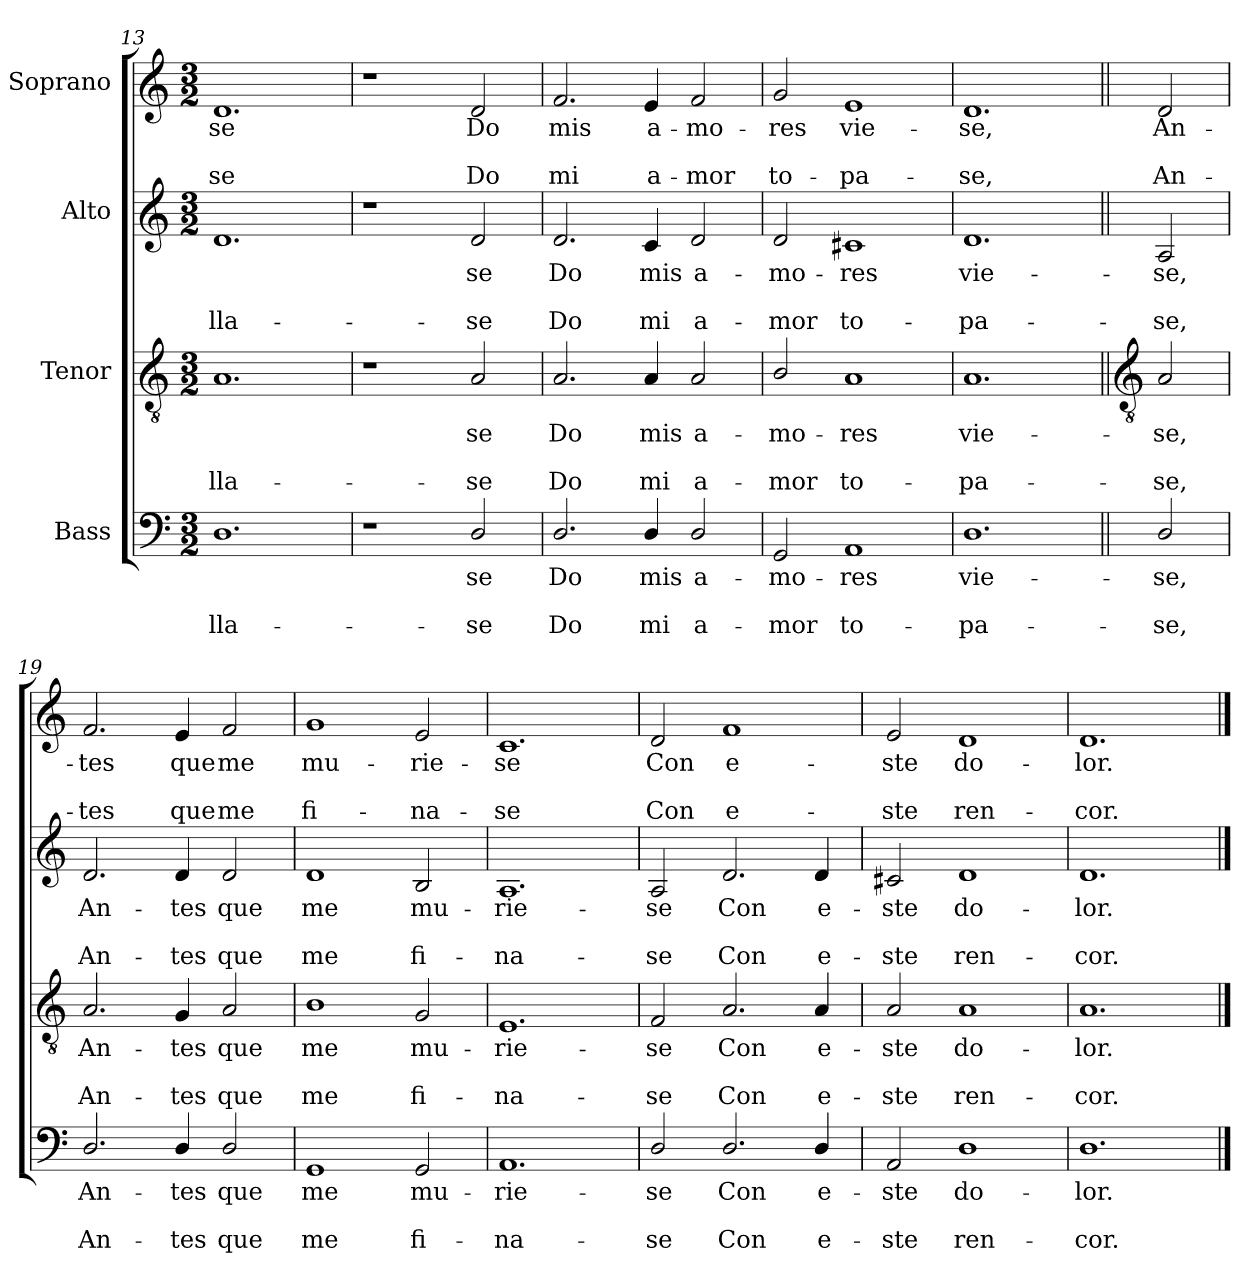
**kern	**text	**text	**text	**kern	**text	**text	**text	**kern	**text	**text	**text	**kern	**text	**text	**text
*part4	*part4	*part4	*part4	*part3	*part3	*part3	*part3	*part2	*part2	*part2	*part2	*part1	*part1	*part1	*part1
*staff4	*staff4	*staff4	*staff4	*staff3	*staff3	*staff3	*staff3	*staff2	*staff2	*staff2	*staff2	*staff1	*staff1	*staff1	*staff1
*I"Bass	*	*	*	*I"Tenor	*	*	*	*I"Alto	*	*	*	*I"Soprano	*	*	*
*clefF4	*	*	*	*clefGv2	*	*	*	*clefG2	*	*	*	*clefG2	*	*	*
*k[]	*	*	*	*k[]	*	*	*	*k[]	*	*	*	*k[]	*	*	*
*C:	*	*	*	*C:	*	*	*	*C:	*	*	*	*C:	*	*	*
*M3/2	*	*	*	*M3/2	*	*	*	*M3/2	*	*	*	*M3/2	*	*	*
=13	=13	=13	=13	=13	=13	=13	=13	=13	=13	=13	=13	=13	=13	=13	=13
!	!	!	!LO:LY:b	!	!	!	!LO:LY:b	!	!	!	!LO:LY:b	!	!LO:LY:b	!	!LO:LY:b
1.D	.	.	-lla-	1.A	.	.	-lla-	1.d	.	.	-lla-	1.d	-se	.	se
=14	=14	=14	=14	=14	=14	=14	=14	=14	=14	=14	=14	=14	=14	=14	=14
1r	.	.	.	1r	.	.	.	1r	.	.	.	1r	.	.	.
!	!LO:LY:b	!	!LO:LY:b	!	!LO:LY:b	!	!LO:LY:b	!	!LO:LY:b	!	!LO:LY:b	!	!LO:LY:b	!	!LO:LY:b
2D/	-se	.	se	2A	-se	.	se	2d	-se	.	se	2d	Do	.	Do
=15	=15	=15	=15	=15	=15	=15	=15	=15	=15	=15	=15	=15	=15	=15	=15
!	!LO:LY:b	!	!LO:LY:b	!	!LO:LY:b	!	!LO:LY:b	!	!LO:LY:b	!	!LO:LY:b	!	!LO:LY:b	!	!LO:LY:b
2.D/	Do	.	Do	2.A	Do	.	Do	2.d	Do	.	Do	2.f	mis	.	mi
!	!LO:LY:b	!	!LO:LY:b	!	!LO:LY:b	!	!LO:LY:b	!	!LO:LY:b	!	!LO:LY:b	!	!LO:LY:b	!	!LO:LY:b
4D/	mis	.	mi	4A	mis	.	mi	4c	mis	.	mi	4e	a-	.	-a-
!	!LO:LY:b	!	!LO:LY:b	!	!LO:LY:b	!	!LO:LY:b	!	!LO:LY:b	!	!LO:LY:b	!	!LO:LY:b	!	!LO:LY:b
2D/	a-	.	-a-	2A	a-	.	-a-	2d	a-	.	-a-	2f	-mo-	.	-mor
=16	=16	=16	=16	=16	=16	=16	=16	=16	=16	=16	=16	=16	=16	=16	=16
!	!LO:LY:b	!	!LO:LY:b	!	!LO:LY:b	!	!LO:LY:b	!	!LO:LY:b	!	!LO:LY:b	!	!LO:LY:b	!	!LO:LY:b
2GG	-mo-	.	-mor	2B/	-mo-	.	-mor	2d	-mo-	.	-mor	2g	res	.	to-
!	!LO:LY:b	!	!LO:LY:b	!	!LO:LY:b	!	!LO:LY:b	!	!LO:LY:b	!	!LO:LY:b	!	!LO:LY:b	!	!LO:LY:b
1AA	res	.	to-	1A	res	.	to-	1c#X	res	.	to-	1e	-vie-	.	-pa-
=17	=17	=17	=17	=17	=17	=17	=17	=17	=17	=17	=17	=17	=17	=17	=17
!	!LO:LY:b	!	!LO:LY:b	!	!LO:LY:b	!	!LO:LY:b	!	!LO:LY:b	!	!LO:LY:b	!	!LO:LY:b	!	!LO:LY:b
1.D	-vie-	.	-pa-	1.A	-vie-	.	-pa-	1.d	-vie-	.	-pa-	1.d	-se,	.	se,
!!LO:LB:g=z
=18||	=18||	=18||	=18||	=18||	=18||	=18||	=18||	=18||	=18||	=18||	=18||	=18||	=18||	=18||	=18||
*	*	*	*	*clefGv2	*	*	*	*	*	*	*	*	*	*	*
!	!LO:LY:b	!	!LO:LY:b	!	!LO:LY:b	!	!LO:LY:b	!	!LO:LY:b	!	!LO:LY:b	!	!LO:LY:b	!	!LO:LY:b
2D/	-se,	.	se,	2A	-se,	.	se,	2A	-se,	.	se,	2d	An-	.	-An-
=19	=19	=19	=19	=19	=19	=19	=19	=19	=19	=19	=19	=19	=19	=19	=19
!	!LO:LY:b	!	!LO:LY:b	!	!LO:LY:b	!	!LO:LY:b	!	!LO:LY:b	!	!LO:LY:b	!	!LO:LY:b	!	!LO:LY:b
2.D/	An-	.	-An-	2.A	An-	.	-An-	2.d	An-	.	-An-	2.f	-tes	.	tes
!	!LO:LY:b	!	!LO:LY:b	!	!LO:LY:b	!	!LO:LY:b	!	!LO:LY:b	!	!LO:LY:b	!	!LO:LY:b	!	!LO:LY:b
4D/	-tes	.	tes	4G	-tes	.	tes	4d	-tes	.	tes	4e	que	.	que
!	!LO:LY:b	!	!LO:LY:b	!	!LO:LY:b	!	!LO:LY:b	!	!LO:LY:b	!	!LO:LY:b	!	!LO:LY:b	!	!LO:LY:b
2D/	que	.	que	2A	que	.	que	2d	que	.	que	2f	me	.	me
=20	=20	=20	=20	=20	=20	=20	=20	=20	=20	=20	=20	=20	=20	=20	=20
!	!LO:LY:b	!	!LO:LY:b	!	!LO:LY:b	!	!LO:LY:b	!	!LO:LY:b	!	!LO:LY:b	!	!LO:LY:b	!	!LO:LY:b
1GG	me	.	me	1B	me	.	me	1d	me	.	me	1g	mu-	.	-fi-
!	!LO:LY:b	!	!LO:LY:b	!	!LO:LY:b	!	!LO:LY:b	!	!LO:LY:b	!	!LO:LY:b	!	!LO:LY:b	!	!LO:LY:b
2GG	mu-	.	-fi-	2G	mu-	.	-fi-	2B/	mu-	.	-fi-	2e	-rie-	.	-na-
=21	=21	=21	=21	=21	=21	=21	=21	=21	=21	=21	=21	=21	=21	=21	=21
!	!LO:LY:b	!	!LO:LY:b	!	!LO:LY:b	!	!LO:LY:b	!	!LO:LY:b	!	!LO:LY:b	!	!LO:LY:b	!	!LO:LY:b
1.AA	-rie-	.	-na-	1.E	-rie-	.	-na-	1.A	-rie-	.	-na-	1.c	-se	.	se
=22	=22	=22	=22	=22	=22	=22	=22	=22	=22	=22	=22	=22	=22	=22	=22
!	!LO:LY:b	!	!LO:LY:b	!	!LO:LY:b	!	!LO:LY:b	!	!LO:LY:b	!	!LO:LY:b	!	!LO:LY:b	!	!LO:LY:b
2D/	-se	.	se	2F	-se	.	se	2A	-se	.	se	2d	Con	.	Con
!	!LO:LY:b	!	!LO:LY:b	!	!LO:LY:b	!	!LO:LY:b	!	!LO:LY:b	!	!LO:LY:b	!	!LO:LY:b	!	!LO:LY:b
2.D/	Con	.	Con	2.A	Con	.	Con	2.d	Con	.	Con	1f	e-	.	-e-
!	!LO:LY:b	!	!LO:LY:b	!	!LO:LY:b	!	!LO:LY:b	!	!LO:LY:b	!	!LO:LY:b	!	!	!	!
4D/	e-	.	-e-	4A	e-	.	-e-	4d	e-	.	-e-	.	.	.	.
=23	=23	=23	=23	=23	=23	=23	=23	=23	=23	=23	=23	=23	=23	=23	=23
!	!LO:LY:b	!	!LO:LY:b	!	!LO:LY:b	!	!LO:LY:b	!	!LO:LY:b	!	!LO:LY:b	!	!LO:LY:b	!	!LO:LY:b
2AA	-ste	.	ste	2A	-ste	.	ste	2c#X	-ste	.	ste	2e	-ste	.	ste
!	!LO:LY:b	!	!LO:LY:b	!	!LO:LY:b	!	!LO:LY:b	!	!LO:LY:b	!	!LO:LY:b	!	!LO:LY:b	!	!LO:LY:b
1D	do-	.	-ren-	1A	do-	.	-ren-	1d	do-	.	-ren-	1d	do-	.	-ren-
=24	=24	=24	=24	=24	=24	=24	=24	=24	=24	=24	=24	=24	=24	=24	=24
!	!LO:LY:b	!	!LO:LY:b	!	!LO:LY:b	!	!LO:LY:b	!	!LO:LY:b	!	!LO:LY:b	!	!LO:LY:b	!	!LO:LY:b
1.D	-lor.	.	cor.	1.A	-lor.	.	cor.	1.d	-lor.	.	cor.	1.d	-lor.	.	cor.
==	==	==	==	==	==	==	==	==	==	==	==	==	==	==	==
*-	*-	*-	*-	*-	*-	*-	*-	*-	*-	*-	*-	*-	*-	*-	*-
